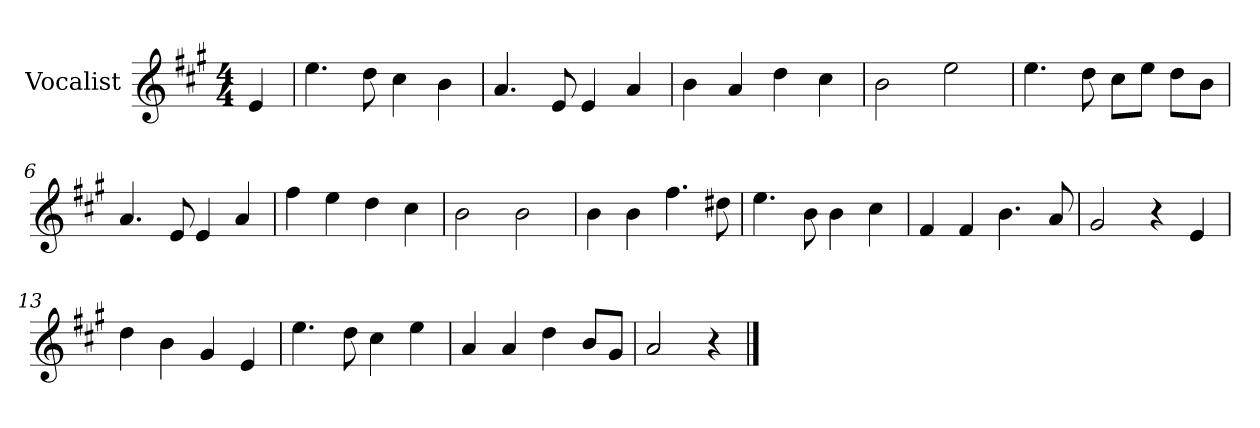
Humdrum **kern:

**kern
*part1
*staff1
*I"Vocalist
*k[f#c#g#]
*A:
*M4/4
=
4e
=1
4.ee
8dd
4cc#
4b
=2
4.a
8e
4e
4a
=3
4b
4a
4dd
4cc#
=4
2b
2ee
=5
4.ee
8dd
8cc#L
8eeJ
8ddL
8bJ
=6
4.a
8e
4e
4a
=7
4ff#
4ee
4dd
4cc#
=8
2b
2b
=9
4b
4b
4.ff#
8dd#X
=10
4.ee
8b
4b
4cc#
=11
4f#
4f#
4.b
8a
=12
2g#
4r
4e
=13
4dd
4b
4g#
4e
=14
4.ee
8dd
4cc#
4ee
=15
4a
4a
4dd
8bL
8g#J
=16
2a
4r
==
*-
